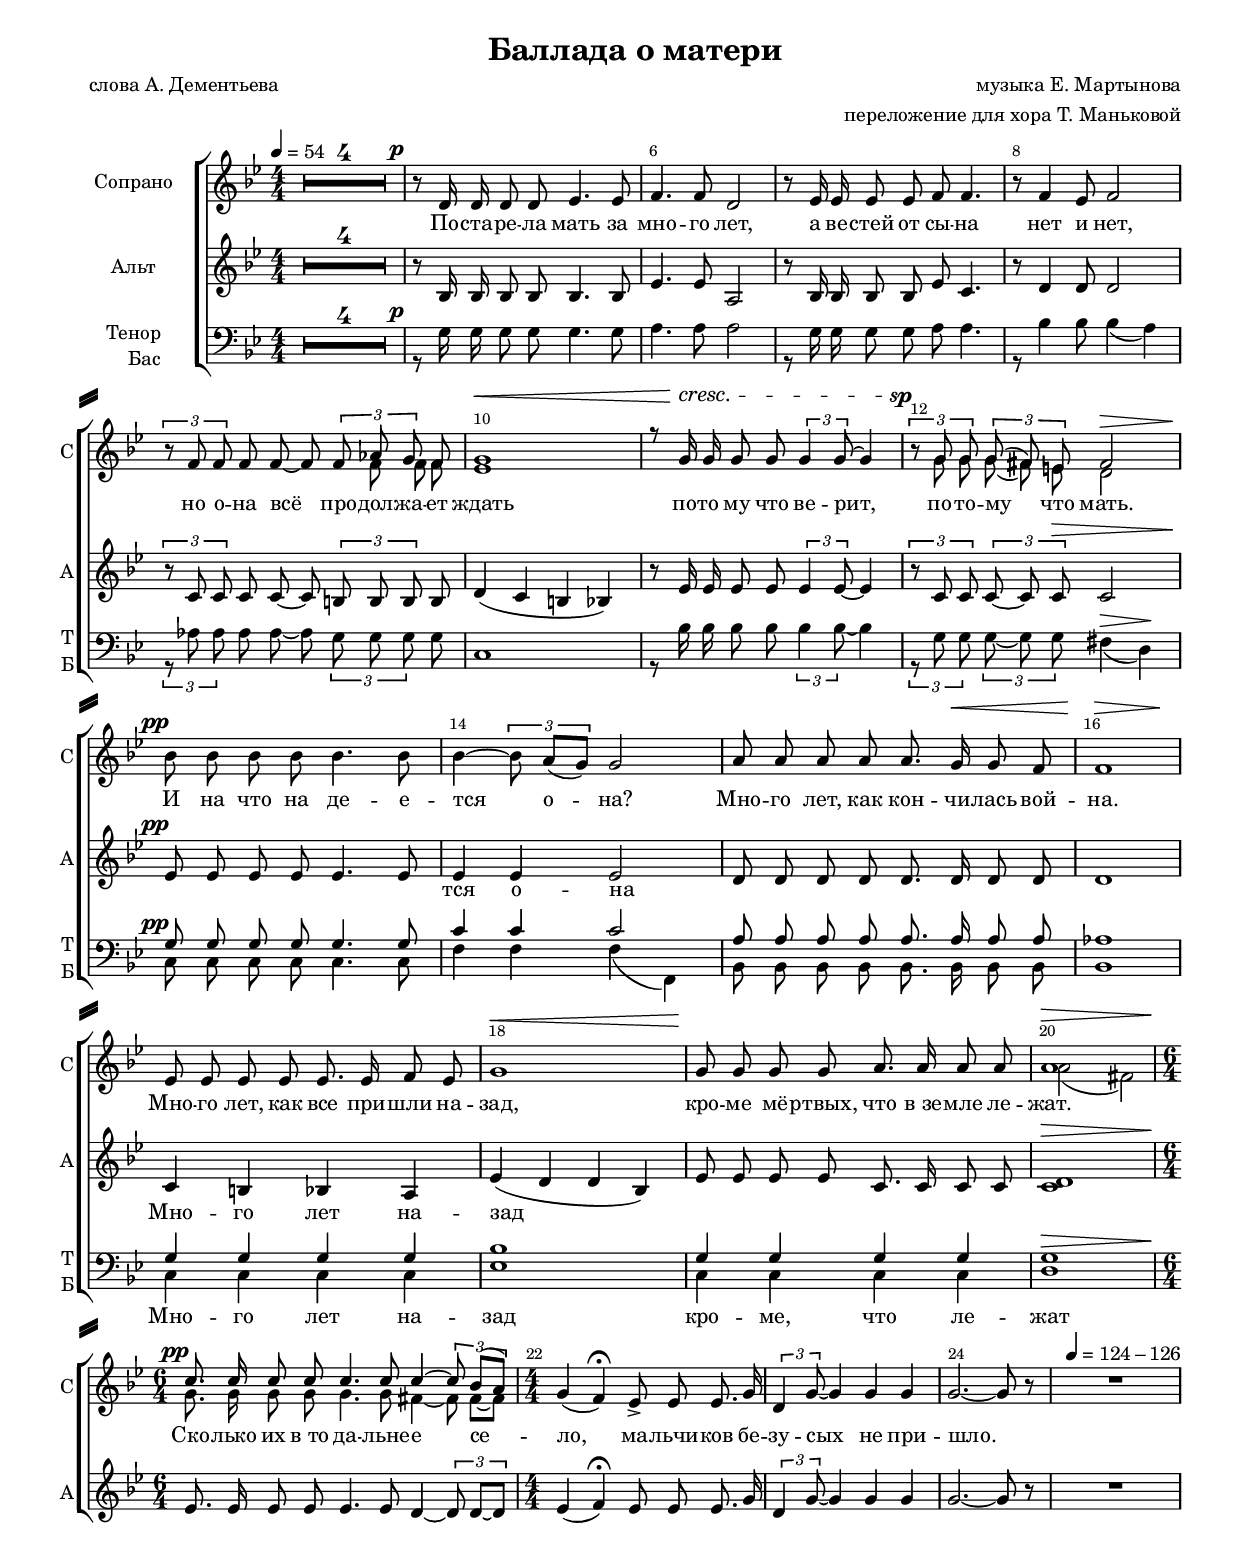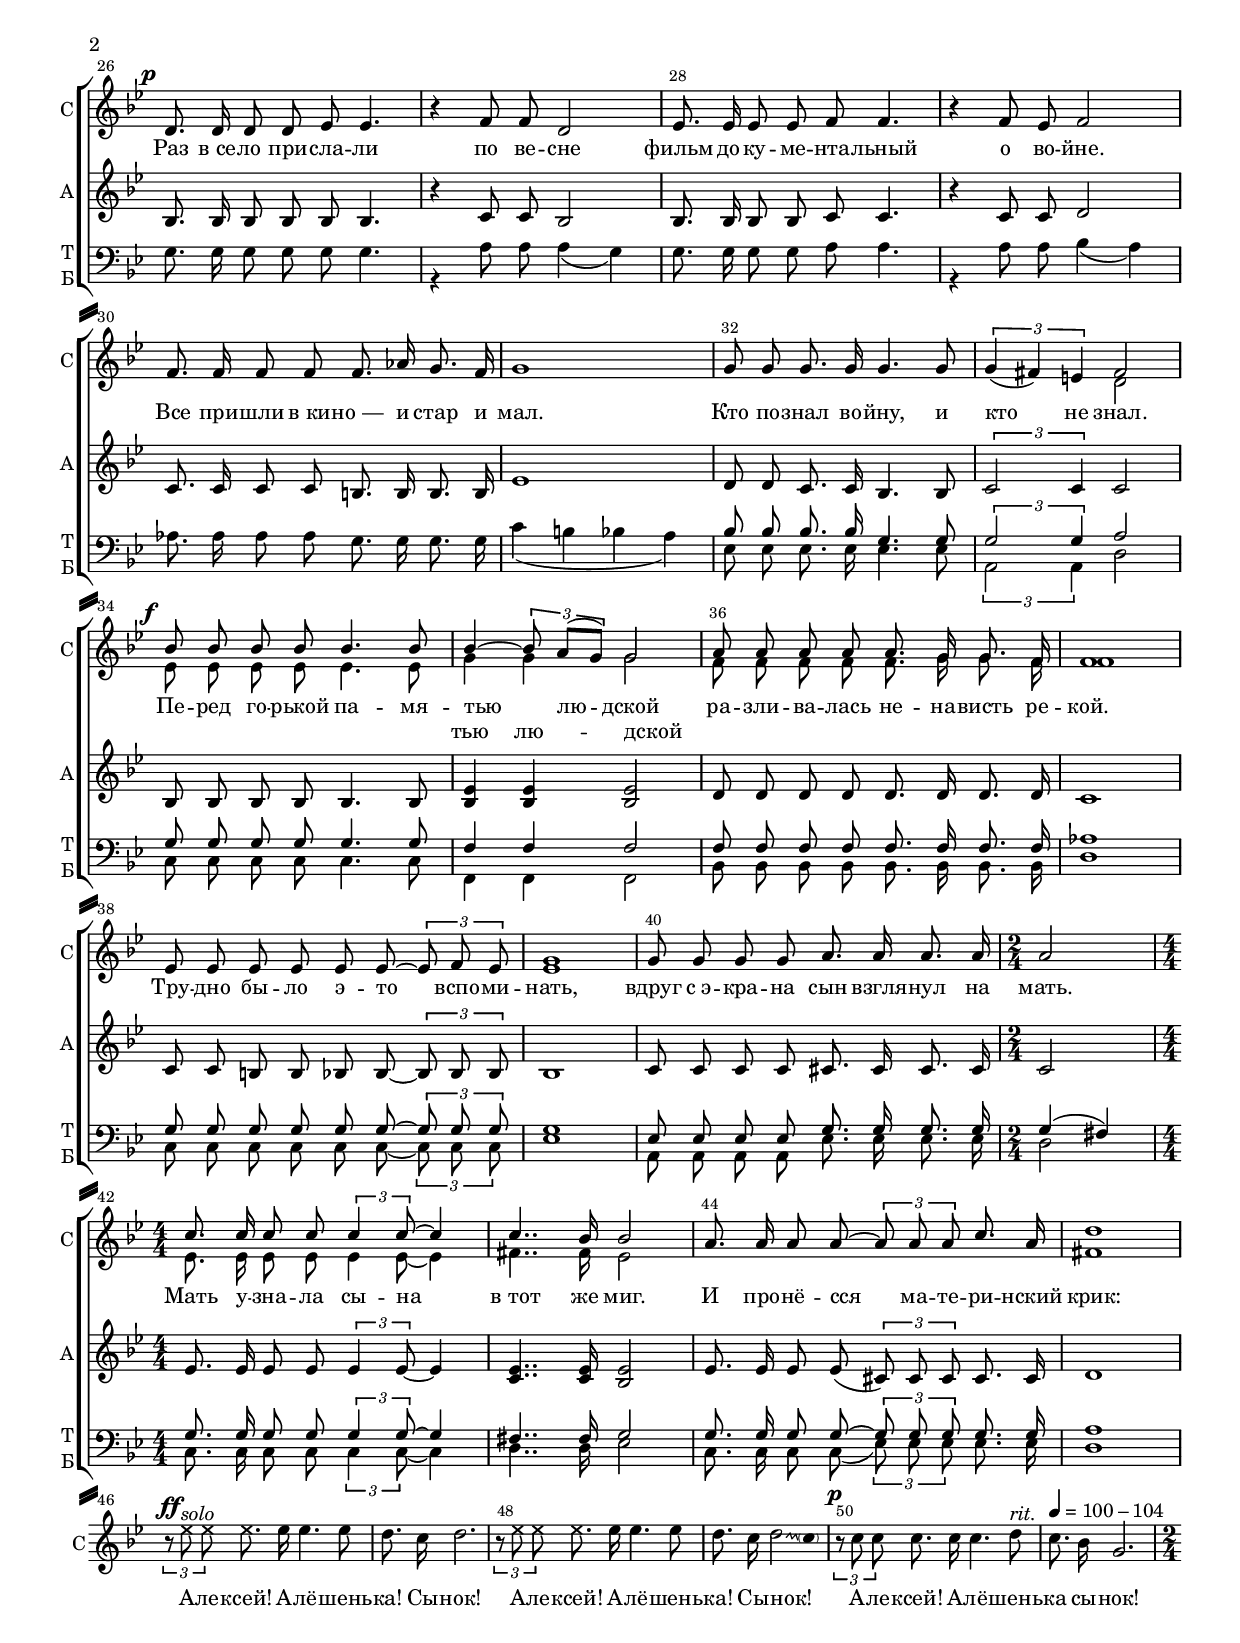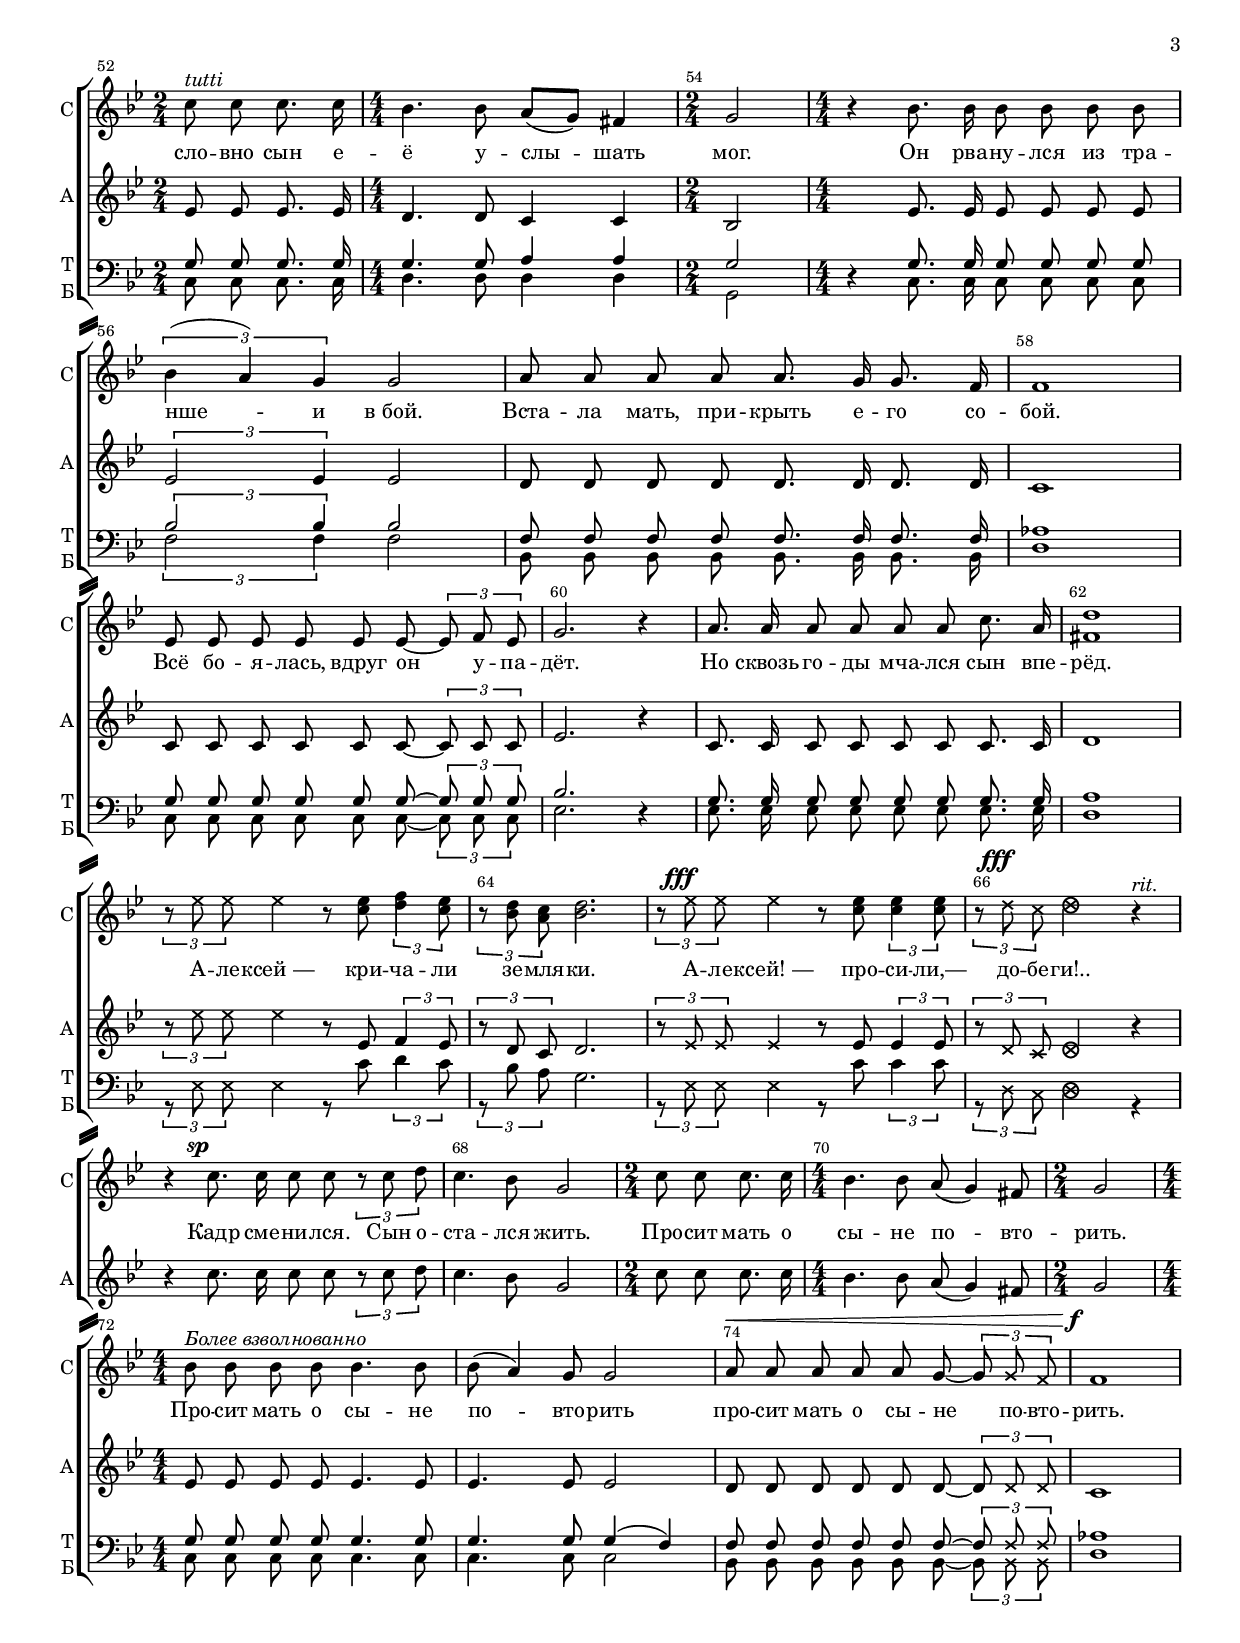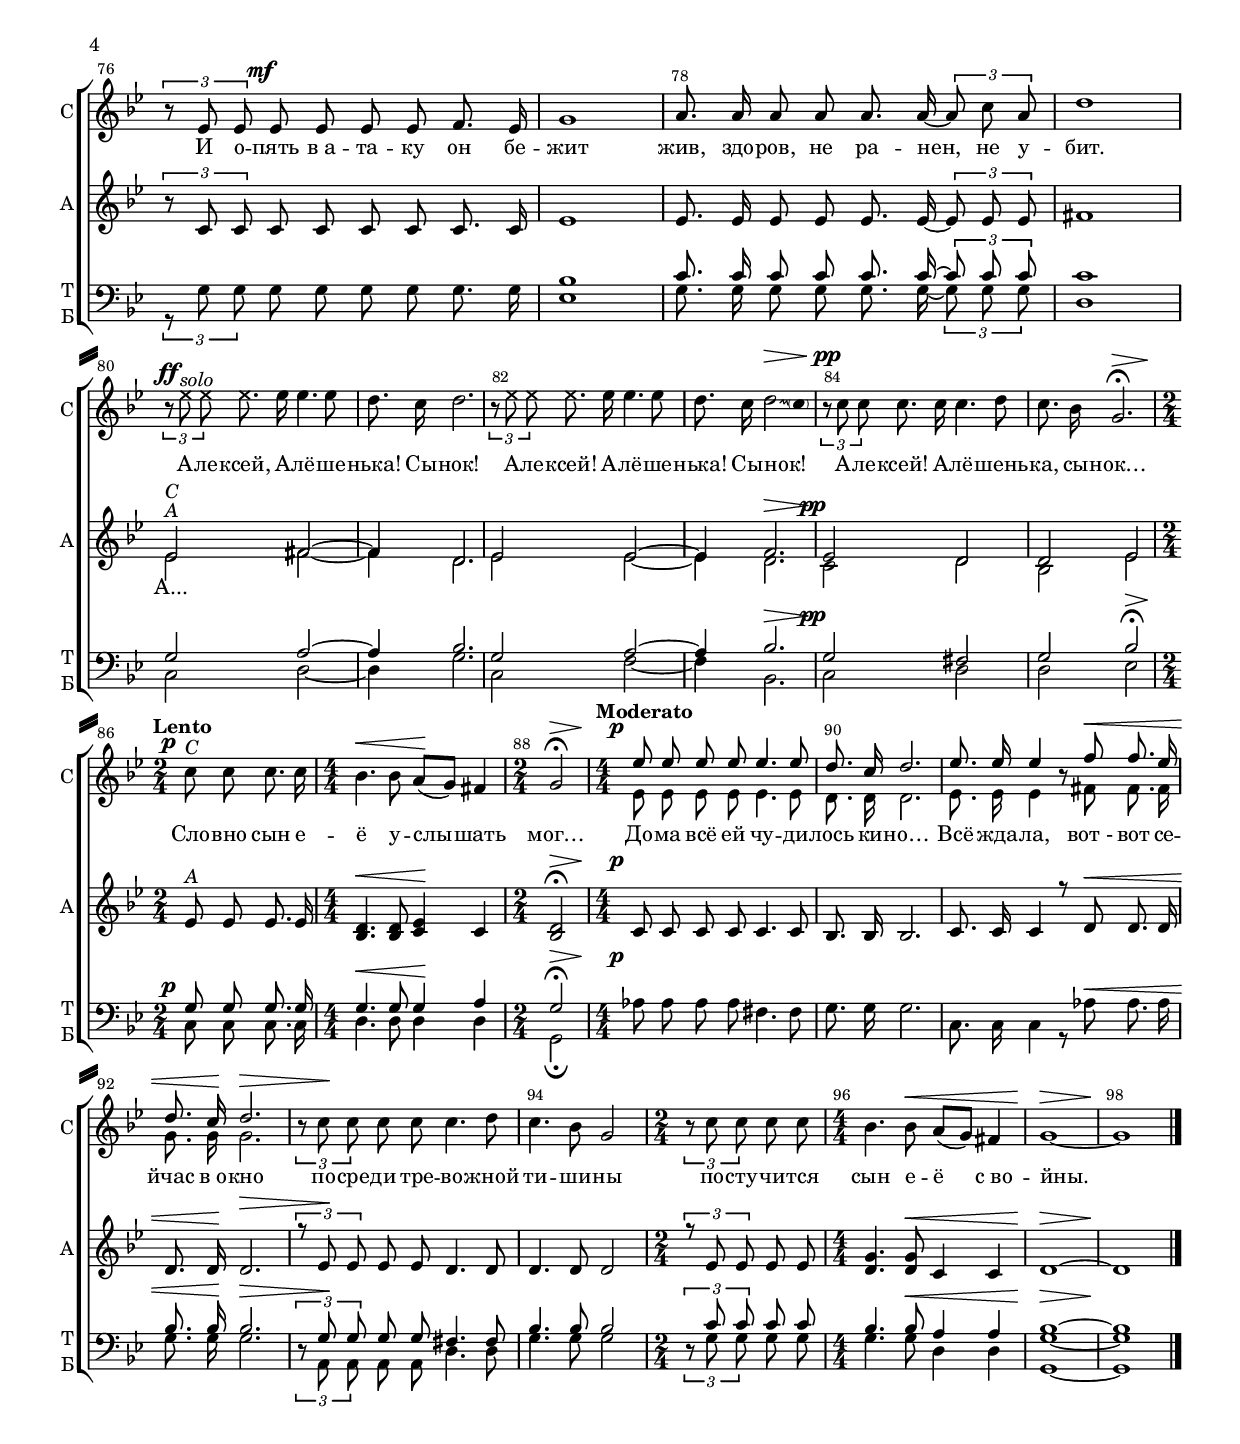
\version "2.24.2"

% закомментируйте строку ниже, чтобы получался pdf с навигацией
%#(ly:set-option 'point-and-click #f)
#(ly:set-option 'midi-extension "mid")
#(ly:set-option 'embed-source-code #t) % внедряем исходник как аттач к pdf
#(set-default-paper-size "a4")
#(set-global-staff-size 17)

\header {
  title = "Баллада о матери"
  composer = "музыка Е. Мартынова"
  poet = "слова А. Дементьева"
  arranger = "переложение для хора Т. Маньковой"
  % Удалить строку версии LilyPond 
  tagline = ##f
}


abr = { \break }
%abr = \tag #'BR { \break }
abr = {}

pbr = { \pageBreak }
%pbr = {}

breathes = { \once \override BreathingSign.text = \markup { \musicglyph #"scripts.tickmark" } \breathe }

melon = { \set melismaBusyProperties = #'() }
meloff = { \unset melismaBusyProperties }
solo = ^\markup\italic"Соло"
tutti =  ^\markup\italic"tutti"

co = \cadenzaOn
cof = \cadenzaOff
cb = { \cadenzaOff \bar "||" }
cbr = { \bar "" }
cbar = { \cadenzaOff \bar "|" \cadenzaOn }
stemOff = { \hide Staff.Stem }
nat = { \once \hide Accidental }
%stemOn = { \unHideNotes Staff.Stem }

% alternative breathe
breathes = { \once \override BreathingSign.text = \markup { \musicglyph #"scripts.tickmark" } \breathe }

% alternative partial - for repeats
partiall = { \set Timing.measurePosition = #(ly:make-moment -1/4) }

% compress multi-measure rests
multirests = { \override MultiMeasureRest.expand-limit = #1 \set Score.skipBars = ##t }

% mark with numbers in squares
squaremarks = {  \set Score.rehearsalMarkFormatter = #format-mark-box-numbers }

% move dynamics a bit left (to be not up/under the note, but before)
placeDynamicsLeft = { \override DynamicText.X-offset = #-2.5 }

%make visible number of every 2-nd bar
secondbar = {
  \override Score.BarNumber.break-visibility = #end-of-line-invisible
  \override Score.BarNumber.X-offset = #1
  \override Score.BarNumber.self-alignment-X = #LEFT
  \set Score.barNumberVisibility = #(every-nth-bar-number-visible 2)
}

global = {
  \numericTimeSignature
  \secondbar
  \multirests
  \placeDynamicsLeft
  
  \key g \minor
  \time 4/4
}

XinO = {
  \once \override NoteHead.stencil = #ly:text-interface::print
  \once \override NoteHead.text = \markup {
    \combine
      \halign #-0.7 \draw-circle #0.85 #0.2 ##f
      \musicglyph "noteheads.s2cross"
  }
}

sopvoice = \relative c' {
  \global
  \dynamicUp
  \autoBeamOff
  \tempo 4=54
  \oneVoice
  R1*4
  r8\p d16 16 8 8 es4. 8 |
  f4. 8 d2 |
  r8 es16 16 8 8 f8 f4. |
  r8 f4 es8 f2 | \break
  \tuplet 3/2 { r8 f f }  f8 f~ f8 \tuplet 3/2 { f \voiceOne as g } f8 | \abr
  
  g1\< | 
  r8 g16\cresc 16 8 8 \tuplet 3/2 { g4 g8~} 4 |
 \tuplet 3/2 { r8\sp g8 8 } \tuplet 3/2 { 8( fis) e8 } fis2\> |
  \oneVoice bes8\pp 8 8 8 4. 8 |
  
  bes4~ \tuplet 3/2 { bes8 a[( g]) } g2 |
  a8 8 8 8 8. g16\< 8 f8 | \abr
  
  \after 2. \! f1\> |
  es8 8 8 8 8. 16 f8 es8 |
  g1\< |
  8\! 8 8 8 a8. 16 8 8 |
  \voiceOne
  \after 2. \! a1 \> | \abr
  
  \time 6/4 c8.\pp 16 8 8 4. 8 4~ \tuplet 3/2 {c8 bes[( a]) } |
  \oneVoice \time 4/4 g4( f)\fermata es8-> 8 8. g16 |
  \tuplet 3/2 {d4 g8~} g4 4 4 |
  g2.~8 r8 |
  R1 | \abr
  
  %page 2
  d8.\p 16 8 8 es8 4. |
  r4 f8 8 d2 |
  es8. 16 8 8 f8 4. |
  r4 f8 es f2 |
  f8. 16 8 8 8. as16 g8. f16 | \abr
  
  g1 |
  g8 8 8. 16 4. 8 |
  \tuplet 3/2 { g4( fis) e} \voiceOne fis2 |
  bes8\f 8 8 8 4. 8 |
  bes4~ \tuplet 3/2 { bes8 a8[( g])} g2 | \abr
  
  a8 8 8 8 8. g16 8. f16 |
  f1 | \break
  es8 8 8 8 8 8~ \tuplet 3/2 { 8 f8 es } |
  g1 |
  g8 8 8 8 a8. 16 a8. 16 | \abr
  
  \time 2/4 a2 | \break
  \time 4/4 c8. 16 8 8 \tuplet 3/2 { c4 8~ } 4 |
  c4.. bes16 bes2 |
  a8. 16 8 8~ \tuplet 3/2 { 8 8 8 } c8. a16 |
  d1 | \abr \break
  
  \oneVoice  \tuplet 3/2 { r8 \deadNote es8^\markup\italic"solo"\ff \deadNote 8 } \deadNote 8. es16 4. 8 |
  d8. c16 d2. |
  \tuplet 3/2 { r8 \deadNote es8 \deadNote 8 } \deadNote 8. es16 4. 8 |
  
  d8. c16    \override Glissando.style = #'zigzag  d2\glissando   \once \omit Stem \parenthesize c4  |
  \tuplet 3/2 { r8 c8\p 8 } 8. c16 4. d8^\markup\italic"rit." \bar "|"
  \tempo 4=100-104 c8. bes16 g2. \break
                      
  %page 3
  \oneVoice
  \time 2/4 c8^\markup\italic"tutti" 8 8. 16 |
  \time 4/4 bes4. 8 a[( g]) fis4 |
  \time 2/4 g2 |
  \time 4/4 r4 bes8. 16 8 8 8 8 |
  \tuplet 3/2 { bes4( a) g } g2 | \abr
  
  a8 8 8 8 8. g16 g8. f16 |
  f1 |
  es8 8 8 8 8 8~ \tuplet 3/2 { 8 f es } |
  g2. r4 |
  a8. 16 8 8 8 8 c8. a16 | \abr
  
  d1 | \break
  \tuplet 3/2 { r8 \deadNote es8 \deadNote 8 } \deadNote 4 r8 <c es> \tuplet 3/2 {<d f>4 <c es>8} |
  \tuplet 3/2 { r8 <bes d> <a c> } <bes d>2. |
  \tuplet 3/2 { r8 \deadNote es8\fff \deadNote 8 } \deadNote 4 r8 <c es> \tuplet 3/2 {q4 q8} |
  \tuplet 3/2 { r8 \deadNote d\fff \deadNote c } \XinO d2 r4^\markup\italic"rit." | \break
  r4 c8.\sp c16 8 8 \tuplet 3/2 { r8 c d } | \abr
  
  c4. bes8 g2 |
  \time 2/4 c8 8 8. 16 |
  \time 4/4 bes4. 8 a8( g4) fis8 |
  \time 2/4 g2 | \break
  \time 4/4 bes8^\markup\italic"Более взволнованно" 8 8 8 4. 8 |
  bes8( a4) g8 g2 | \abr
  
  %page 4
  a8\< 8 8 8 8 g8~ \tuplet 3/2 { g \deadNote g \deadNote f } |
  f1\f |
  \tuplet 3/2 { r8 es8 8} 8\mf 8 8 8 f8. es16 |
  g1 |
  a8. 16 8 a a8. a16~ \tuplet 3/2 { a8 c a } | \abr
  
  d1 |
  \break
    \oneVoice  \tuplet 3/2 { r8 \deadNote es8^\markup\italic"solo"\ff \deadNote 8 } \deadNote 8. es16 4. 8 |
  d8. c16 d2. |
  \tuplet 3/2 { r8 \deadNote es8 \deadNote 8 } \deadNote 8. es16 4. 8 |
   d8. c16    \override Glissando.style = #'zigzag  d2\glissando\>   \once \omit Stem \parenthesize c4  |
  \tuplet 3/2 { r8 c8\pp 8 } 8. c16 4. d8 |
  
  c8. bes16 g2. \fermata\> \break
  \time 2/4  \tempo Lento c8\p^\markup\italic"C" 8 8. 16 |
  \time 4/4 bes4.\< bes8 a8[(\! g]) fis4 |
  \time 2/4 g2\fermata\>
  \time 4/4 \tempo Moderato \voiceOne es'8\p 8 8 8 4. 8 | \abr
  
  d8. c16 d2. |
  es8. 16 4 r8 f8\< 8. es16 |
  d8. c16\! d2.\> |
  \oneVoice \tuplet 3/2 { r8 c8\! 8 } c8 8 4. d8 |
  c4. bes8 g2 |
  \time 2/4 \tuplet 3/2 { r8 c8 8 } 8 8 |
  \time 4/4 bes4. bes8\< a8[( g)] fis4 |
  g1~\> |
  1\!
   \bar "|."
  
  

}


sopvoiceii = \relative c' {
  \global
  \dynamicUp
  \autoBeamOff
  \override TupletBracket.bracket-visibility = ##f
  \override TupletNumber.text = ""
  R1*4
  s1 |
  s1 |
  s1 |
  s1 |
  s4  s8 s4 \tuplet 3/2 { s8 f  f} f8 | 
  
 es1 |
  s1 |
 \tuplet 3/2 { r8 g8 8 } \tuplet 3/2 { 8( fis) e8 } d2 |
  s1 |
  s1 |
  s1 |
  
  s1 |
  s1 |
  s1 |
  s1 |
  a'2( fis)
  
  g8. 16 8 8 4. 8 fis4~ \tuplet 3/2 { fis8 fis8[~8] } |
  s1
  s1
  s1
  
  \tempo 4=124-126
  R1 |  \break
  
  % page 2
  s1 |
  s1 |
  s1 |
  s1 |
  s1 |
  
  s1 |
  s1 |
  s2 d2 |
  es8 8 8 8 4. 8 |
  
  \once \override TupletBracket.bracket-visibility = ##t

  g4 4 2 |
  
  f8 8 8 8 8. g16 g8. f16 |
  f1 |
  s1 |
  es1 |
  s1 |
  
  s2 |
  es8. 16 8 8 \tuplet 3/2 { es4 es8~} es4 |
  fis4.. fis16 es2 |
  s1 |
  fis1 |
  
  s1*6
  
 %page 3
 s2
 s1
 s2
 s1
 s1 |
 
 s1 s1 s1 s1 s1 |
 fis1 s1 s1 s1 s1 s1 |
 s1 s2 s1 s2 s1 s1
 
 %page 4
 s1 s1 s1 s1 s1
 s1 s1 s1 s1 s1 s1
 s1 s2 s1 s2 es8 8 8 8 4. 8 
 
 d8. 16 2. |
 es8. 16 4 r8 fis8 fis8. fis16 |
 g8. 16 2. |
 s1 s1 s2 s1 s1 s1
 
  

}


altvoice = \relative c' {
  \global
  \dynamicUp
  \autoBeamOff
  R1*4
  r8 bes16 16 8 8 4. 8 |
  es4. 8 a,2 |
  r8 bes16 16 8 8 es8 c4. |
  r8 d4 8 2  |
  \tuplet 3/2 { r8 c8 c } c8 8~8 \tuplet 3/2 { b8 b b } b8 |
  
  d4( c b bes) |
  r8 es16 16 8 8 \tuplet 3/2 { 4 8~ } 4 |
  \tuplet 3/2 { r8 c8 8} \tuplet 3/2 { 8~8 8\> } 2 |
  es8\pp 8 8 8 4. 8 |
  4 4 2 |
  d8 8 8 8 8. 16 8 8 |
  
  d1 |
  c4 b bes a |
  es'4( d d bes) |
  es8 8 8 8 c8. 16 8 8 |
  \after 2. \! <c d>1\> |
  
  es8. 16 8 8 4. 8 d4~ \tuplet 3/2 { 8 8[~8] } |
  es4( f)\fermata es8 8 8. g16 |
  \tuplet 3/2 { d4 g8~ } 4 4 4 |
  g2.~8 r8 |
  R1 |
  
  %page 2
  bes,8. 16 8 8 8 4. |
  r4 c8 c bes2 |
  bes8. 16 8 8 c8 4. |
  r4 c8 c d2 |
  c8. 16 8 8 b8. 16 8. 16 |
  
  es1 |
  d8 d c8. c16 bes4. bes8 |
  \tuplet 3/2 { c2 4 } c2 |
  bes8 8 8 8 4. 8 |
  <bes es>4 4 2 |
  
  d8 8 8 8 8. 16 8. 16 |
  c1 |
  c8 8 b8 8 bes8 8~ \tuplet 3/2 {8 8 8 } |
  bes1 |
  c8 8 8 8 cis8. 16 8. 16 |
  
  \time 2/4 c2 |
  \time 4/4 es8. 16 8 8 \tuplet 3/2 { 4 8~ } 4 |
  <c es>4.. q16 <bes es>2 |
  es8. 16 8 8( \tuplet 3/2 { cis8) 8 8 } 8. 16 |
  d1 |
  
  R1*6
  
  %page 3
  \time 2/4 es8 8 8. 16 |
  \time 4/4 d4. 8 c4 c |
  \time 2/4 bes2 |
  \time 4/4 s4 es8. 16 8 8 8 8 |
  \tuplet 3/2 { es2 es4 } es2 |
  
  d8 8 8 8 8. 16 8. 16 |
  c1 |
  c8 8 8 8 8 8~ \tuplet 3/2 { 8 8 8 } |
  es2. r4 |
  c8. 16 8 8 8 8 8. 16 |
  
  d1 |
    \tuplet 3/2 { r8 \deadNote es'8 \deadNote 8 } \deadNote 4 r8 es, \tuplet 3/2 {f4 es8} |
  \tuplet 3/2 { r8 d c } d2. |
  \tuplet 3/2 { r8 \deadNote es8 \deadNote 8 } \deadNote 4 r8 <es> \tuplet 3/2 {q4 q8} |
  \tuplet 3/2 { r8 \deadNote d \deadNote c } \XinO d2 r4 |
  r4 c'8. 16 8 8 \tuplet 3/2 { r8 c d } |
  
  c4. bes8 g2 |
  \time 2/4 c8 8 8. 16 |
  \time 4/4 bes4. 8 a8( g4) fis8 |
  \time 2/4 g2 |
  \time 4/4 es8 8 8 8 4. 8 |
  es4. 8 2 |
  
  %page 4
  d8 8 8 8 8 8~ \tuplet 3/2 {8 \deadNote 8 \deadNote 8 } |
  c1 |
  \tuplet 3/2 { r8 c8 8 } 8 8 8 8 8. 16 |
  es1 |
  es8. 16 8 8 8. 16~ \tuplet 3/2 { 8 8 8 } |
  
  fis1 |
  << { \voiceOne es2^\markup\italic"A" fis~ fis4 d2. es2 es~ es4 f2.\> es2\pp d2 d2 es } 
     \new Voice { \voiceTwo es2^\markup\italic"C" fis2~ fis4 d2. es2 es2~ es4 d2. c2 d bes2 es } >>
  
    \time 2/4 es8^\markup\italic"A" 8 8. 16
    \time 4/4 <bes d>4.\< q8 <c es>4\! c |
    <bes d>2\fermata\> |
    c8\p 8 8 8 4. 8 |
    
    bes8. 16 2. |
    c8. 16 4 r8 d8\< d8. d16 |
    d8. 16\! d2.\> |
    \tuplet 3/2 { r8 es8\! 8 } 8 8 d4. 8 |
    d4. 8 2 |
    \tuplet 3/2 { r8 es8 8 } 8 8 |
    <d g>4. q8\< c4 4 |
    d1~\>1\!
    
}


tenorvoice = \relative c' {
  \global
  \dynamicUp
  \autoBeamOff
  R1*4
  s1*8
  g8 8 8 8 4. 8 |
  c4 4 2 |
  a8 8 8 8 8. 16 8 8 |
  
  as1 |
  g4 4 4 4 |
  bes1 |
  g4 4 4 4 |
  g1 |
  
  R1.
  R1*4 |
  
  %page 2
  s1*5
 
 s1 |
  bes8 8 8. 16 g4. 8 |
    \tuplet 3/2 { g2 4 } a2 |
    g8 8 8 8 4. 8 |
    f4 4 2 |
    
 f8 8 8 8 8. 16 8. 16 |
 as1 |
 g8 8 8 8 8 8~ \tuplet 3/2 { 8 8 8 } |
 g1 |
 es8 8 8 8 g8. 16 8. 16 |
 
 g4( fis) |
 g8. 16 8 8 \tuplet 3/2 { 4 8~ } 4 |
 fis4.. fis16 g2 |
 g8. 16 8 8~ \tuplet 3/2 { 8 8 8 } 8. 16 |
 a1 |
 
 R1*6
%page 3
\time 2/4 g8 8 8. 16 |
\time 4/4 g4. 8 a4 a |
\time 2/4 g2 |
\time 4/4 r4 g8. 16 8 8 8 8 |
\tuplet 3/2 { bes2 bes4 } bes2 |

f8 8 8 8 8. 16 8. 16 |
as1 |
g8 8 8 8 8 8~ \tuplet 3/2 { 8 8 8 } |
bes2. r4 |
g8. 16 8 8 8 8 8. 16 |

a1 |
s1 s1 s1 s1 R1 |
R1 |
R2 |
R1 |
R2 |
g8 8 8 8 4. 8 |
4. 8 g4( f) |

%page 4
f8 8 8 8 8 8~ \tuplet 3/2 { 8 \deadNote 8 \deadNote 8 }
as1 |
s1 |
bes1 |
c8. 16 8 8 8. 16~ \tuplet 3/2 { 8 8 8 } |

c1 |
g2 a~ |
a4 bes2. |
g2 a~ |
a4 bes2.\> |
g2\pp fis | \abr

g2 bes2\fermata\> |
\time 2/4 g8\p 8 8. 16 |
\time 4/4 g4.\< 8 4\! a4 |
\time 2/4 g2\fermata |
\time 4/4 s1 |

s1 | s1 |
bes8. 16\! 2. |
\tuplet 3/2 { r8 g8 8 } 8 8 fis4. 8 |
bes4. 8 2 |
\time 2/4 \tuplet 3/2 { r8 c8 8 } 8 8 |
\time 4/4 bes4. 8\< a4 4 |
bes1~\>1\!
}


bassvoice = \relative c' {
  \global
  \dynamicUp
  \autoBeamOff
  
  R1*4 |
  r8\p g16 16 8 8 4. 8 |
  a4. 8 2 |
  r8 g16 16 8 8 a8 4. |
  r8 bes4 8 bes4( a) |
  \tuplet 3/2 { r8 as as } 8 8~8 \tuplet 3/2 { g8 8 8 } 8 |
  
  c,1 |
  r8 bes'16 16 8 8 \tuplet 3/2 {4 8~ } 4 |
  \tuplet 3/2 {r8 g8 8} \tuplet 3/2 { 8~8 8} fis4\>( d)\!
  c8\pp 8 8 8 4. 8 |
  f4 4 f4( f,) |
  bes8 8 8 8 8. 16 8 8 |
  
  bes1 |
  c4 4 4 4 |
  es1 |
  c4 4 4 4 |
  \after 2. \! d1\> |
  R1. |
  R1*4 |
  
  %page 2
  g8. 16 8 8 8 4. |
  r4 a8 8 4( g) |
  g8. 16 8 8 a8 a4. |
  r4 a8 8 bes4( a) |
  as8. 16 8 8 g8. 16 8. 16 |
  
  c4( b bes a) |
  es8 8 8. 16 4. 8 |
    \tuplet 3/2 { a,2 4 } d2 |
  c8 8 8 8 4. 8 |
  % f,4~ \tuplet 3/2 { 8 4} 2 |
  f,4 4 2 |
  
  bes8 8 8 8 8. 16 8. 16 |
  d1 |
  c8 8 8 8 8 8~ \tuplet 3/2 { 8 8 8 } |
  es1 |
  a,8 8 8 8 es'8. 16 8. 16 |
  
  d2 |
  c8. 16 8 8 \tuplet 3/2 { 4 8~ } 4 |
  d4.. 16 es2 |
  c8. 16 8 8( \tuplet 3/2 { es8) 8 8 } 8. 16 |
  d1 |
  
  R1*6
  %page 3
  
  \time 2/4 c8 8 8. 16 |
  \time 4/4 d4. 8 4 4 |
  \time 2/4 g,2 |
  \time 4/4 r4 c8. 16 8 8 8 8 |
  \tuplet 3/2 { f2 f4 } f2 |
  
  bes,8 8 8 8 8. 16 8. 16 |
  d1 |
  c8 8 8 8 8 8~ \tuplet 3/2 {8 8 8 } |
  es2. r4 |
  es8. 16 8 8 8 8 8. 16 |
  
  d1 |
      \tuplet 3/2 { r8 \deadNote es8 \deadNote 8 } \deadNote 4 r8 c' \tuplet 3/2 {d4 c8} |
  \tuplet 3/2 { r8 bes a } g2. |
  \tuplet 3/2 { r8 \deadNote es8 \deadNote 8 } \deadNote 4 r8 <c'> \tuplet 3/2 {q4 q8} |
  \tuplet 3/2 { r8 \deadNote d, \deadNote c } \XinO d2 r4 |
  R1 |
  
  R1 |
  R2 |
  R1 |
  R2 |
  c8 8 8 8 4. 8 |
  4. 8 2 |
  
  % page 4
  bes8 8 8 8 8 8~ \tuplet 3/2 { 8 \deadNote 8 \deadNote 8 } |
  d1 
  \tuplet 3/2 { r8 g8 8 } 8 8 8 8 8. 16 |
  es1 |
  g8. 16 8 8 8. 16~ \tuplet 3/2 { 8 8 8 } |
  
  d1 |
  c2 d~ |
  4 g2. |
  c,2 f~ |
  4 bes,2. |
  c2 d |
  
  d2 es |
  \time 2/4 c8 8 8. 16 |
  \time 4/4 d4. 8 4 4 |
  \time 2/4 g,2\fermata\>
  \time 4/4 as'8\p 8 8 8 fis4. 8 |
  
  g8. 16 2. |
  c,8. 16 4 r8 as'8\< 8. 16 |
  g8. 16\! 2.\> |
  \tuplet 3/2 { r8 a,\! a } a a d4. 8 |
  
  g4. 8 2 |
  \tuplet 3/2 { r8 g8 8 } 8 8 |
  g4. 8 d4 d |
  <g g,>1~1
  
  
  
  
  
  
  
}

lyricscore = \lyricmode {
  По -- ста -- ре -- ла мать за мно -- го лет, а ве -- стей от сы -- на нет и нет, но о -- на всё про -- дол -- жа -- ет
  ждать по -- то му что ве -- рит, по -- то -- му что мать. И на что на де -- е -- тся о -- на? Мно -- го лет, как кон -- чи -- лась вой --
  на. Мно -- го лет, как все при -- шли на -- зад, кро -- ме мё -- ртвых, что в_зе -- мле ле -- жат.
  Ско -- лько их в_то да -- льне -- е се -- ло, ма -- льчи -- ков бе -- зу -- сых не при -- шло.
  
  Раз в_се -- ло при -- сла -- ли по ве -- сне фильм до -- ку -- ме -- нта -- льный о во -- йне. Все при -- шли в_ки -- но_— и стар и
  мал. Кто по -- знал во -- йну, и кто не знал. Пе -- ред го -- рькой па -- мя -- тью лю -- дской
  ра -- зли -- ва -- лась не -- на -- висть ре -- кой. Тру -- дно бы -- ло э -- то вспо -- ми -- нать, вдруг с_э -- кра -- на сын взгля -- нул на
  мать. Мать у -- зна -- ла сы -- на в_тот же миг. И про -- нё -- сся ма -- те -- ри -- нский крик:
  А -- ле -- ксей! А -- лё -- шень -- ка! Сы -- нок! А -- ле -- ксей! А -- лё -- шень -- ка! Сы -- нок! _ А -- ле -- ксей! А -- лё -- шень --
  ка сы -- нок!
  
  сло -- вно сын е -- ё у -- слы -- шать мог. Он рва -- ну -- лся из тра -- нше -- и в_бой.
  Вста -- ла мать, при -- крыть е -- го со -- бой. Всё бо -- я -- лась, вдруг он у -- па -- дёт. Но сквозь го -- ды мча -- лся сын впе --
  рёд. А -- ле -- ксей_— кри -- ча -- ли зе -- мля -- ки. А -- ле -- ксей!_— про -- си -- ли,— до -- бе -- ги!.. Кадр сме -- ни -- лся. Сын о --
  ста -- лся жить. Про -- сит мать о сы -- не по -- вто -- рить. Про -- сит мать о сы -- не по -- вто -- рить
  
  про -- сит мать о сы -- не по -- вто -- рить. И о -- пять в_а -- та -- ку он бе -- жит жив, здо -- ров, не ра -- нен, не у -- 
  бит. А -- ле -- ксей, А -- лё -- ше -- нька! Сы -- нок! А -- ле -- ксей! А -- лё -- ше -- нька! Сы -- нок! _ А -- ле -- ксей! А -- лё -- шень --
  ка, сы -- нок… Сло -- вно сын е -- ё у -- слы -- шать мог… До -- ма всё ей чу -- ди --
  лось ки -- но… Всё жда -- ла, вот_- вот се -- йчас в_о -- кно по -- сре -- ди тре -- во -- жной ти -- ши -- ны по -- сту -- чи -- тся сын е -- ё с_во -- йны.
}

lyricscoress = \lyricmode {
  _ _ _ _ % до -- лжа -- ет ждать.
  _ _ _ _ _ % по -- то -- му что мать.
  _ %жат.
  _ _ _ _ _ _ _ _ % Ско -- лько их в_то да -- льне -- е се
  _ % знал
  _ _ _ _ _ _ % Пе -- ред го -- рькой па -- мя --
  тью лю -- дской
  _ _ _ _ _ _ _ _ _ % ра -- зли -- ва -- лась не -- на -- висть ре -- кой.
  _ % нать
  _ _ _ _ _ _ _ _ _ % Мать у -- зна -- ла сы -- на в_тот же миг.
  _ % крик:
  _ % рёд.
  _ _ _ _ _ _ _ _ _ _ _ _ _ _ _ % До -- ма всё ей чу -- ди -- лолсь ки -- но. Всё жда -- ла, вот_- вот се --
  _ _ _ % йчас в_ок -- но 
}

lyricscorea = \lyricmode {
  _ _ _ _ _ _ _ _ _ % Постарела мать за много лет
  _ _ _ _ _ _ _ _ _ % а вестей от сына нет и нет,
  _ _ _ _ _ _ _ _ _ % но она всё продолжает ждать
  _ _ _ _ _ _   _ _ _ _ _ % потому что верит, потому что мать
  _ _ _ _ _ _ тся о -- на % и на что надеется она?
  _ _ _ _ _ _ _ _ _ % много лет, как кончилась война
  Мно -- го лет на -- зад % много лет назад
  _ _ _ _ _ _ _ _ _ % кроме мёртвых, что в земле лежат
  _ _ _ _ _ _ _ _ _ % сколько их в то дальнее село
  _ _ _ _ _ _ _ _ _ % мальчиков безусых не пришло
  
  _ _ _ _ _ _ _ _ _ % Раз в село прислали по весне
  _ _ _ _ _ _ _ _ _ % фильм документальный о войне
  _ _ _ _ _ _ _ _ _ % Все пришли в кино - и стар и мал
  _ _ _ _ _ _ _ _ _ % Кто познал войну, и кто не знал
  
  _ _ _ _ _ _ _ _ _ % Перед горькой памятью людской
  _ _ _ _ _ _ _ _ _ % разливалась ненависть рекой
  _ _ _ _ _ _ _ _ _ % Трудно было это вспоминать,
  _ _ _ _ _ _ _ _ _ % вдруг с экрана сын взглянул на мать.
 
  _ _ _ _ _ _ _ _ _ % Мать узнала сына в тот же миг.
  _ _ _ _ _ _ _ _ _ % И пронёсся материнский крик
  % Алексей! Алёшенька! Сынок!
  % Алексей! Алёшенька! Сынок!
  % Алексей! Алёшенька! Сынок!
  _ _ _ _ _ _ _ _ _ % словно сын её услышать мог.
  _ _ _ _ _ _ _ _ _ % Он рванулся из траншеи в бой
  _ _ _ _ _ _ _ _ _ % Встала мать прикрыть его собой.
  _ _ _ _ _ _ _ _ _ % Всё боялась, вдруг он упадёт.
  _ _ _ _ _ _ _ _ _ % Но сквозь годы мчался сын вперёд.
  
  _ _ _ _ _ _ _ _ _ % Алексей - кричали земляки.
  _ _ _ _ _ _ _ _ _ % Алексей! - просили, - добеги!
  _ _ _ _ _ _ _ _ _ % Кадр сменился. Сын остался жить
  _ _ _ _ _ _ _ _ _ % Просит мать о сыне повторить
  
  _ _ _ _ _ _ _ _ _ % просит мать о сыне повторить
  _ _ _ _ _ _ _ _ _ % просит мать о сыне повторить 
  
  _ _ _ _ _ _ _ _ _ % И опять в атаку он бежит
  _ _ _ _ _ _ _ _ _ % жив, здоров, не ранен, не убит.
  
  А...
}

lyricscoreb = \lyricmode {
  _ _ _ _ _ _ _ _ _
  _ _ _ _ _ _ _ _ _
  _ _ _ _ _ _ _ _ _
  _ _ _ _ _ _   _ _ _ _ _
  _ _ _ _ _ _ _ _ _ _
  _ _ _ _ _ _ _ _ 
  Мно -- го лет на -- зад
  кро -- ме, что ле -- жат
}


\bookpart {
  \paper {
    top-margin = 15
    left-margin = 15
    right-margin = 10
    bottom-margin = 15
    indent = 20
    page-count = 4
    ragged-bottom = ##t
      system-separator-markup = \slashSeparator
    
  }
  \score {
    %  \transpose c bes {
    %  \removeWithTag #'BR
    \new ChoirStaff <<
      \new Staff = "upstaff" \with {
%        instrumentName = \markup { \right-column { "Сопрано" "Альт"  } }
 %       shortInstrumentName = \markup { \right-column { "С" "А"  } }
        instrumentName = "Сопрано"
        shortInstrumentName = "С"
        midiInstrument = "voice oohs"
        %        \consists Merge_rests_engraver
        %        \RemoveEmptyStaves
      } <<
        \new Voice = "soprano" { \oneVoice \sopvoice }
        \new Voice = "sopranoii" { \voiceTwo \sopvoiceii }
%        \new Voice  = "alto" { \voiceTwo \altvoice }
      >> 
      
      \new Lyrics \lyricsto "soprano" { \lyricscore }
      \new Lyrics \lyricsto "sopranoii" { \lyricscoress }
      % alternative lyrics above up staff
      %\new Lyrics \with {alignAboveContext = "upstaff"} \lyricsto "soprano" \lyricst
      
            \new Staff = "altstaff" \with {
        instrumentName = "Альт" 
        shortInstrumentName = "А"
        midiInstrument = "voice oohs"
        %        \consists Merge_rests_engraver
        %        \RemoveEmptyStaves
      } <<
        \new Voice  = "alto" { \oneVoice \altvoice }
      >> 
      
      \new Lyrics \lyricsto "alto" { \lyricscorea }
      
      
      \new Staff = "downstaff" \with {
        instrumentName = \markup { \right-column { "Тенор" "Бас" } }
        shortInstrumentName = \markup { \right-column { "Т" "Б" } }
        midiInstrument = "voice oohs"
      } <<
        \new Voice = "tenor" { \voiceOne \clef bass \tenorvoice }
        \new Voice = "bass" { \voiceTwo \bassvoice }
      >>
      
            \new Lyrics \lyricsto "bass" { \lyricscoreb }
    >>
    %  }  % transposeµ
    \layout {
      %    #(layout-set-staff-size 20)
      \context {
        \Score
      }
      \context {
        \Staff
        %        \RemoveEmptyStaves
        \RemoveAllEmptyStaves
        \consists Merge_rests_engraver
      }
      %Metronome_mark_engraver
    }
    \midi {
      \tempo 4=90
    }
  }
}
